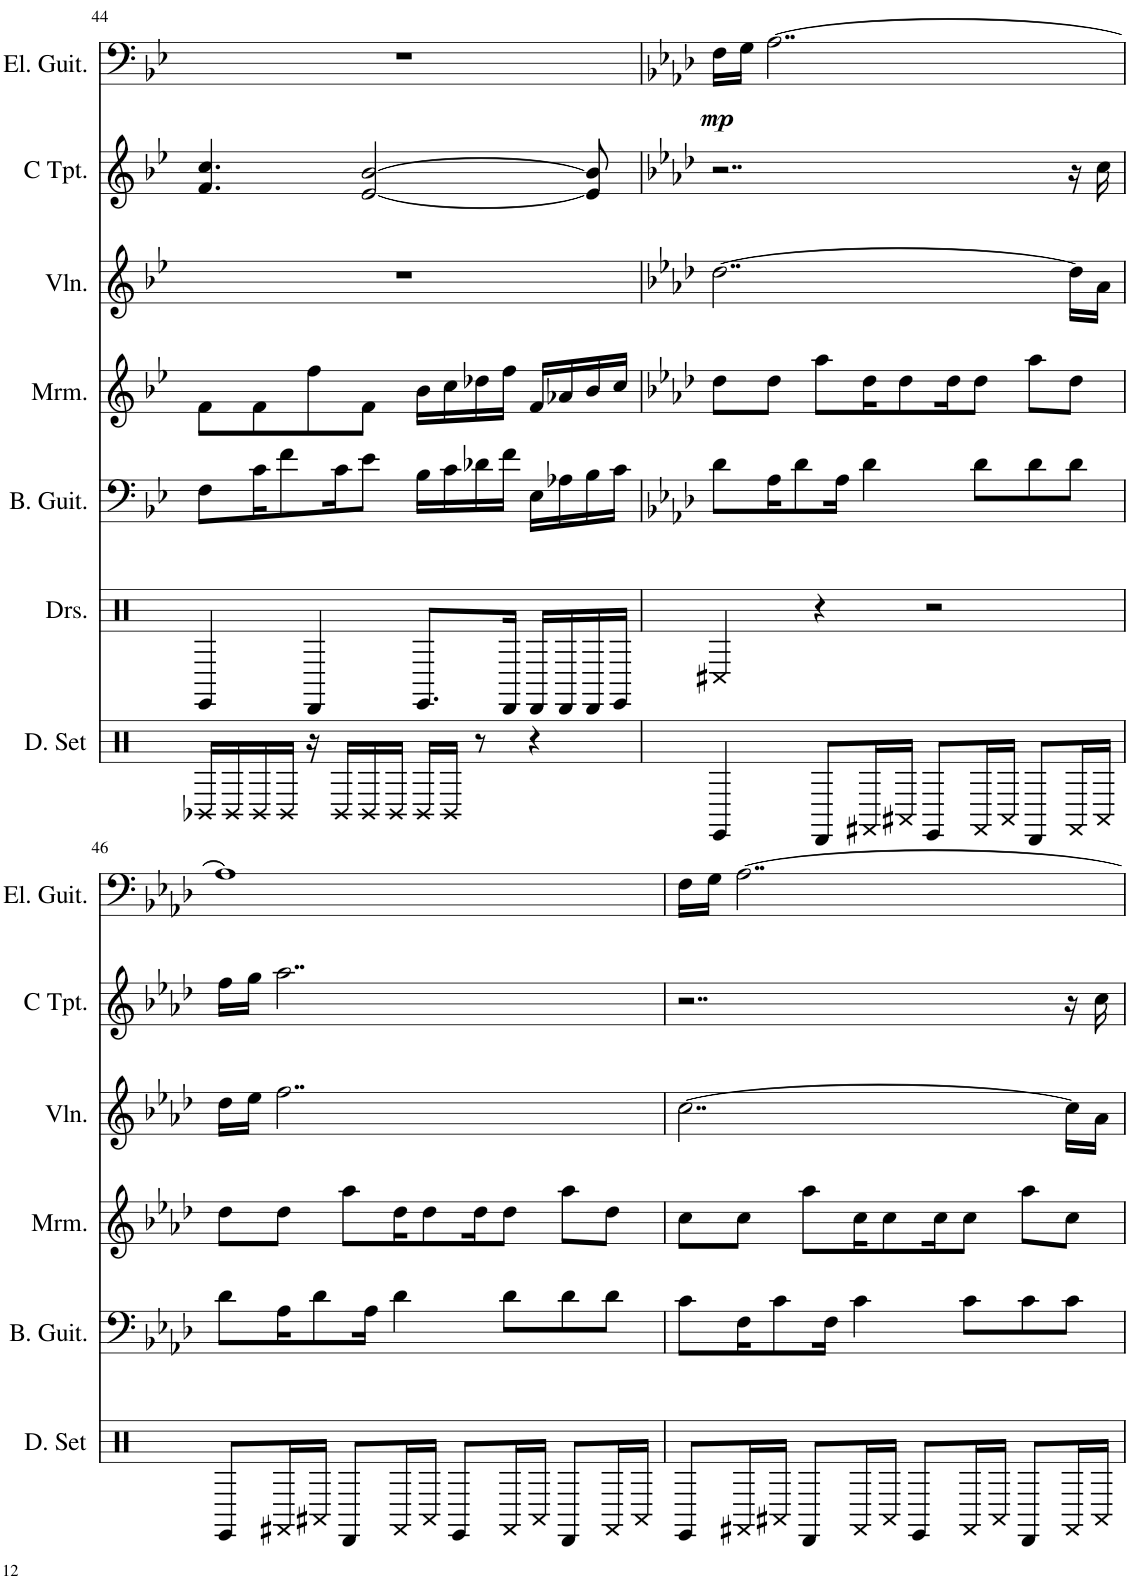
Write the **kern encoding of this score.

**kern	**kern	**kern	**kern	**kern	**kern	**kern	**dynam
*part7	*part6	*part5	*part4	*part3	*part2	*part1	*part1
*staff7	*staff6	*staff5	*staff4	*staff3	*staff2	*staff1	*staff1
*I"ドラムセット	*I"ドラムセット	*I"ベース	*I"マリンバ	*I"ヴァイオリン	*I"C トランペット	*I"エレキギター	*
!!LO:PB:g=z
*clefX	*clefX	*clefF4	*clefG2	*clefG2	*clefG2	*clefF4	*
*	*	*Trd7c12	*	*	*	*	*
*k[]	*k[]	*k[b-e-]	*k[b-e-]	*k[b-e-]	*k[b-e-]	*k[b-e-]	*
*M4/4	*M4/4	*M4/4	*M4/4	*M4/4	*M4/4	*M4/4	*
=44	=44	=44	=44	=44	=44	=44	=44
16BB-X/LL	4EE/	8F\L	8f\L	1r	4.f/ 4.cc/	1r	.
16BB/	.	.	.	.	.	.	.
16BB/	.	16c\K	8f\	.	.	.	.
16BB/JJ	.	8f\	.	.	.	.	.
16r	4DD/	.	8ff\	.	.	.	.
16BB/LL	.	16c\K	.	.	.	.	.
16BB/	.	8e-\J	8f\J	.	[2e-/ [2b-/	.	.
16BB/JJ	.	.	.	.	.	.	.
16BB/LL	8.EE/L	16B-\LL	16b-\LL	.	.	.	.
16BB/JJ	.	16c\	16cc\	.	.	.	.
8r	.	16d-X\	16dd-X\	.	.	.	.
.	16DD/Jk	16f\JJ	16ff\JJ	.	.	.	.
4r	16DD/LL	16E-\LL	16f/LL	.	.	.	.
.	16DD/	16A-X\	16a-X/	.	.	.	.
.	16DD/	16B-\	16b-/	.	8e-/] 8b-/]	.	.
.	16EE/JJ	16c\JJ	16cc/JJ	.	.	.	.
=45	=45	=45	=45	=45	=45	=45	=45
*	*	*k[b-e-a-d-]	*k[b-e-a-d-]	*k[b-e-a-d-]	*k[b-e-a-d-]	*k[b-e-a-d-]	*
!	!	!	!	!	!	!	!LO:DY:b
4EE/	4C#X/	8d-\L	8dd-\L	[2..dd-\	2..r	16F\LL	mp
.	.	.	.	.	.	16G\JJ	.
.	.	16A-\K	8dd-\J	.	.	[2..A-\	.
.	.	8d-\	.	.	.	.	.
8DD/L	4r	.	8aa-\L	.	.	.	.
.	.	16A-\Jk	.	.	.	.	.
16FF#X/L	.	4d-\	16dd-\K	.	.	.	.
16AA#X/JJ	.	.	8dd-\	.	.	.	.
8EE/L	2r	.	.	.	.	.	.
.	.	.	16dd-\K	.	.	.	.
16FF/L	.	8d-\L	8dd-\J	.	.	.	.
16AA/JJ	.	.	.	.	.	.	.
8DD/L	.	8d-\	8aa-\L	.	.	.	.
16FF/L	.	8d-\J	8dd-\J	16dd-\LL]	16r	.	.
16AA/JJ	.	.	.	16a-\JJ	16cc\	.	.
!!LO:LB:g=z
=46	=46	=46	=46	=46	=46	=46	=46
*	*	*k[b-e-a-d-]	*k[b-e-a-d-]	*k[b-e-a-d-]	*k[b-e-a-d-]	*k[b-e-a-d-]	*
8EE/L	1r	8d-\L	8dd-\L	16dd-\LL	16ff\LL	1A-]	.
.	.	.	.	16ee-\JJ	16gg\JJ	.	.
16FF#X/L	.	16A-\K	8dd-\J	2..ff\	2..aa-\	.	.
16AA#X/JJ	.	8d-\	.	.	.	.	.
8DD/L	.	.	8aa-\L	.	.	.	.
.	.	16A-\Jk	.	.	.	.	.
16FF/L	.	4d-\	16dd-\K	.	.	.	.
16AA/JJ	.	.	8dd-\	.	.	.	.
8EE/L	.	.	.	.	.	.	.
.	.	.	16dd-\K	.	.	.	.
16FF/L	.	8d-\L	8dd-\J	.	.	.	.
16AA/JJ	.	.	.	.	.	.	.
8DD/L	.	8d-\	8aa-\L	.	.	.	.
16FF/L	.	8d-\J	8dd-\J	.	.	.	.
16AA/JJ	.	.	.	.	.	.	.
=47	=47	=47	=47	=47	=47	=47	=47
8EE/L	1r	8c\L	8cc\L	[2..cc\	2..r	16F\LL	.
.	.	.	.	.	.	16G\JJ	.
16FF#X/L	.	16F\K	8cc\J	.	.	[2..A-\	.
16AA#X/JJ	.	8c\	.	.	.	.	.
8DD/L	.	.	8aa-\L	.	.	.	.
.	.	16F\Jk	.	.	.	.	.
16FF/L	.	4c\	16cc\K	.	.	.	.
16AA/JJ	.	.	8cc\	.	.	.	.
8EE/L	.	.	.	.	.	.	.
.	.	.	16cc\K	.	.	.	.
16FF/L	.	8c\L	8cc\J	.	.	.	.
16AA/JJ	.	.	.	.	.	.	.
8DD/L	.	8c\	8aa-\L	.	.	.	.
16FF/L	.	8c\J	8cc\J	16cc\LL]	16r	.	.
16AA/JJ	.	.	.	16a-\JJ	16cc\	.	.
=	=	=	=	=	=	=	=
*-	*-	*-	*-	*-	*-	*-	*-
